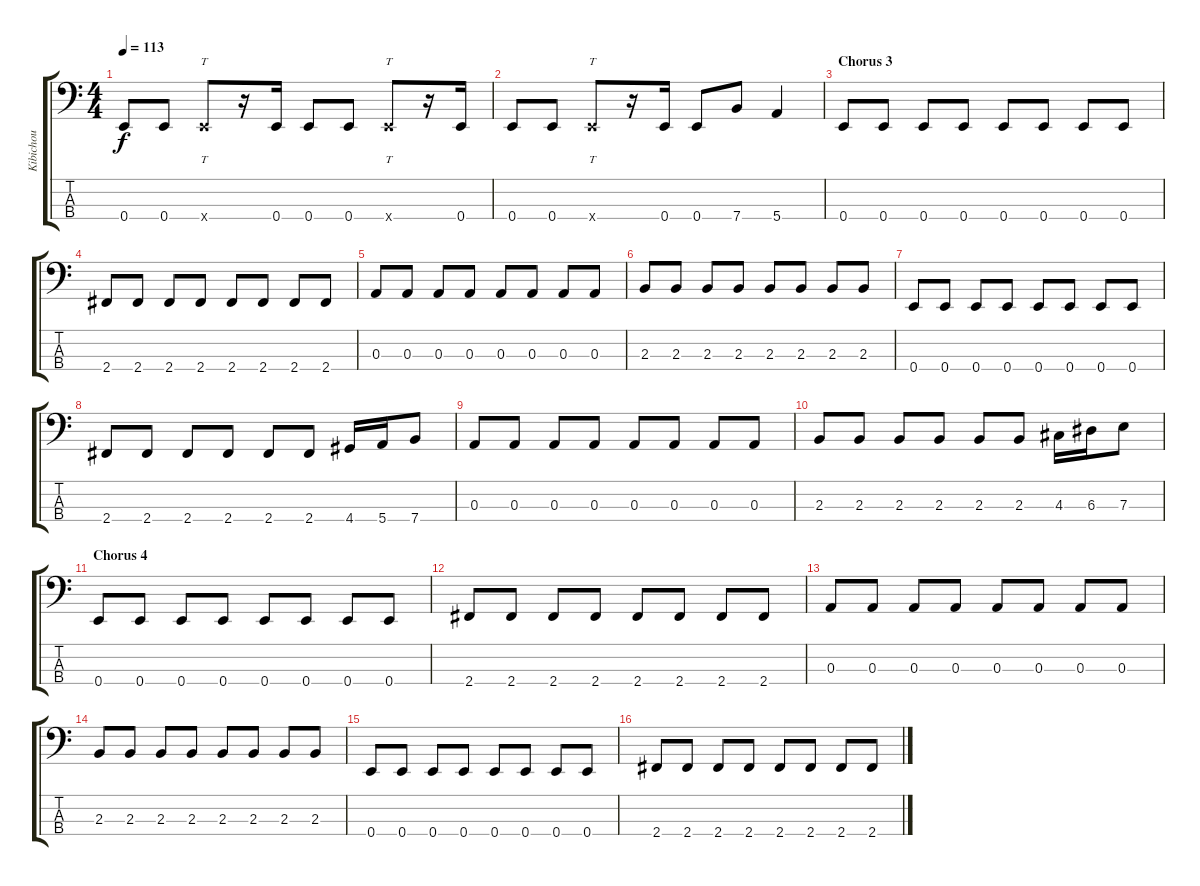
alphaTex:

\track ("Kibichou" "Kibichou") {instrument electricbasspick}
\staff {score tabs}
\tuning (G2 D2 A1 E1) {hide}
\ts (4 4)
\tempo 113
\clef f4
\ks c
0.4.8{dy f} 0.4.8 0.4{x}.8{tt} r.16 0.4.16 0.4.8 0.4.8 0.4{x}.8{tt} r.16 0.4.16 |
0.4.8 0.4.8 0.4{x}.8{tt} r.16 0.4.16 0.4.8 7.4.8 5.4.4 |
\section ("" "Chorus 3")
0.4.8 0.4.8 0.4.8 0.4.8 0.4.8 0.4.8 0.4.8 0.4.8 |
2.4.8 2.4.8 2.4.8 2.4.8 2.4.8 2.4.8 2.4.8 2.4.8 |
0.3.8 0.3.8 0.3.8 0.3.8 0.3.8 0.3.8 0.3.8 0.3.8 |
2.3.8 2.3.8 2.3.8 2.3.8 2.3.8 2.3.8 2.3.8 2.3.8 |
0.4.8 0.4.8 0.4.8 0.4.8 0.4.8 0.4.8 0.4.8 0.4.8 |
2.4.8 2.4.8 2.4.8 2.4.8 2.4.8 2.4.8 4.4.16 5.4.16 7.4.8 |
0.3.8 0.3.8 0.3.8 0.3.8 0.3.8 0.3.8 0.3.8 0.3.8 |
2.3.8 2.3.8 2.3.8 2.3.8 2.3.8 2.3.8 4.3.16 6.3.16 7.3.8 |
\section ("" "Chorus 4")
0.4.8 0.4.8 0.4.8 0.4.8 0.4.8 0.4.8 0.4.8 0.4.8 |
2.4.8 2.4.8 2.4.8 2.4.8 2.4.8 2.4.8 2.4.8 2.4.8 |
0.3.8 0.3.8 0.3.8 0.3.8 0.3.8 0.3.8 0.3.8 0.3.8 |
2.3.8 2.3.8 2.3.8 2.3.8 2.3.8 2.3.8 2.3.8 2.3.8 |
0.4.8 0.4.8 0.4.8 0.4.8 0.4.8 0.4.8 0.4.8 0.4.8 |
2.4.8 2.4.8 2.4.8 2.4.8 2.4.8 2.4.8 2.4.8 2.4.8
